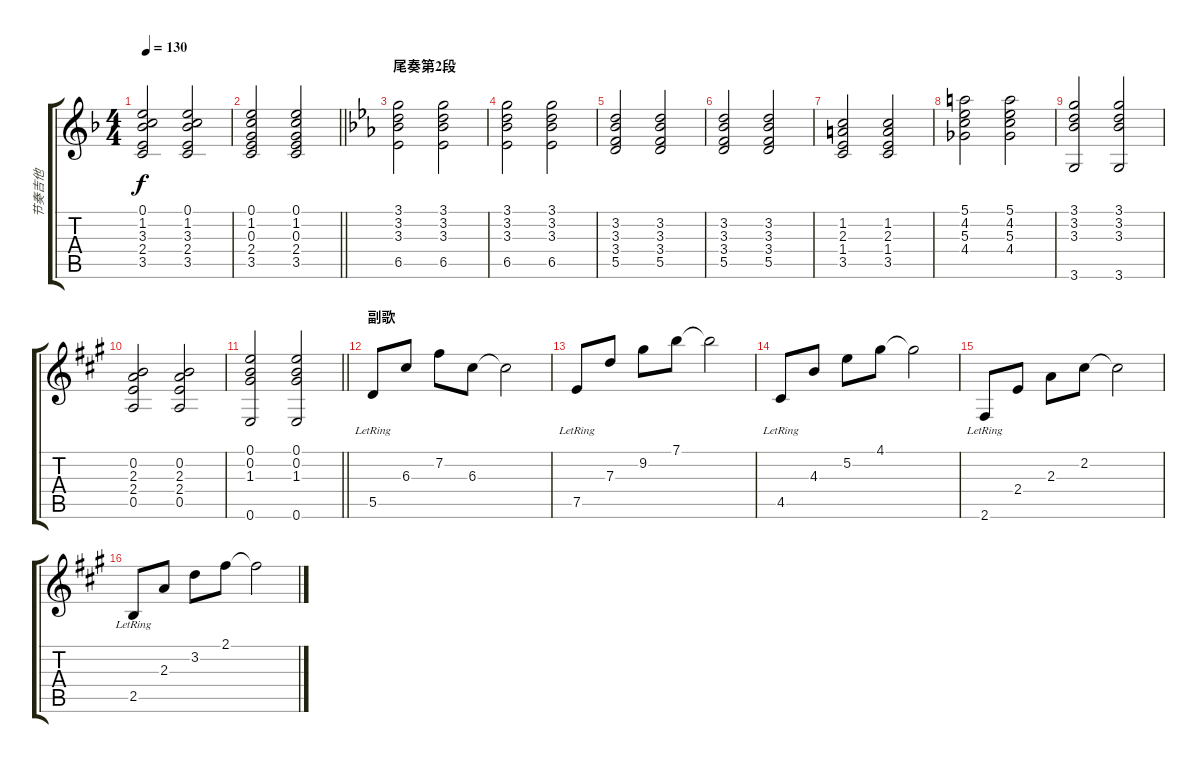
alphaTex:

\track ("节奏吉他" "节奏吉他") {instrument acousticguitarnylon}
\staff {score tabs}
\tuning (E4 B3 G3 D3 A2 E2) {hide}
\ts (4 4)
\tempo 130
\clef g2
\ks f
(0.1 1.2 3.3 2.4 3.5).2{dy f} (0.1 1.2 3.3 2.4 3.5).2 |
\barLineRight lightlight
(0.1 1.2 0.3 2.4 3.5).2 (0.1 1.2 0.3 2.4 3.5).2 |
\section ("" "尾奏第2段")
\ks eb
(3.1 3.2 3.3 6.5).2 (3.1 3.2 3.3 6.5).2 |
(3.1 3.2 3.3 6.5).2 (3.1 3.2 3.3 6.5).2 |
(3.2 3.3 3.4 5.5).2 (3.2 3.3 3.4 5.5).2 |
(3.2 3.3 3.4 5.5).2 (3.2 3.3 3.4 5.5).2 |
(1.2 2.3 1.4 3.5).2 (1.2 2.3 1.4 3.5).2 |
(5.1 4.2 5.3 4.4).2 (5.1 4.2 5.3 4.4).2 |
(3.1 3.2 3.3 3.6).2 (3.1 3.2 3.3 3.6).2 |
\ks a
(0.2 2.3 2.4 0.5).2 (0.2 2.3 2.4 0.5).2 |
\barLineRight lightlight
(0.1 0.2 1.3 0.6).2 (0.1 0.2 1.3 0.6).2 |
\section ("" "副歌")
5.5{lr}.8 6.3.8 7.2.8 6.3.8 6.3{t}.2 |
7.5{lr}.8 7.3.8 9.2.8 7.1.8 7.1{t}.2 |
4.5{lr}.8 4.3.8 5.2.8 4.1.8 4.1{t}.2 |
2.6{lr}.8 2.4.8 2.3.8 2.2.8 2.2{t}.2 |
2.5{lr}.8 2.3.8 3.2.8 2.1.8 2.1{t}.2
